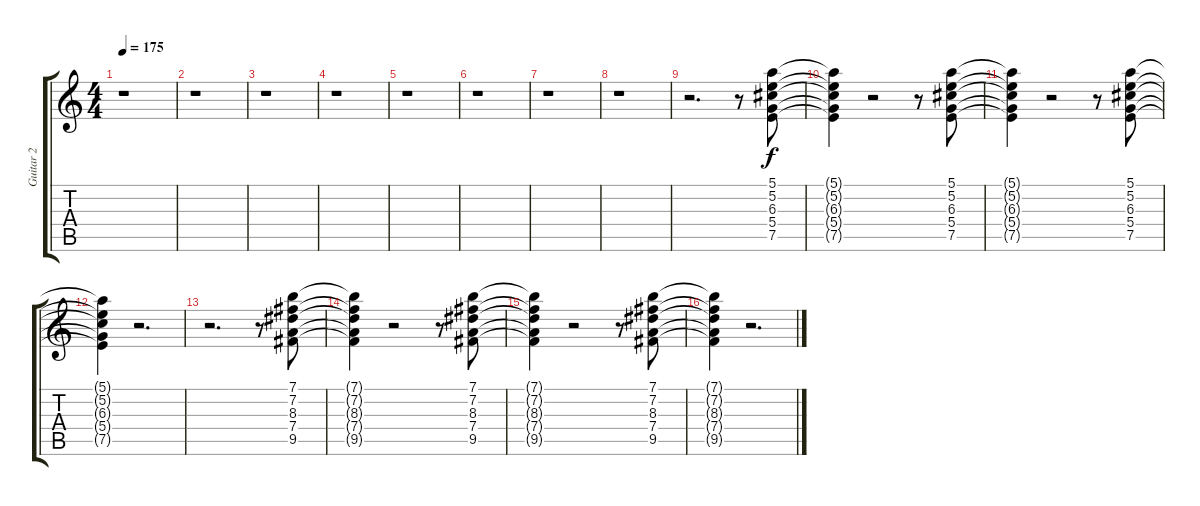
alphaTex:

\track ("Guitar 2" "Guitar 2") {instrument overdrivenguitar}
\staff {score tabs}
\tuning (E4 B3 G3 D3 A2 E2) {hide}
\ts (4 4)
\tempo 175
\clef g2
\ks c
r.1{dy f} |
r.1 |
r.1 |
r.1 |
r.1 |
r.1 |
r.1 |
r.1 |
r.2{d} r.8 (5.1 5.2 6.3 5.4 7.5).8 |
(5.1{t} 5.2{t} 6.3{t} 5.4{t} 7.5{t}).4 r.2 r.8 (5.1 5.2 6.3 5.4 7.5).8 |
(5.1{t} 5.2{t} 6.3{t} 5.4{t} 7.5{t}).4 r.2 r.8 (5.1 5.2 6.3 5.4 7.5).8 |
(5.1{t} 5.2{t} 6.3{t} 5.4{t} 7.5{t}).4 r.2{d} |
r.2{d} r.8 (7.1 7.2 8.3 7.4 9.5).8 |
(7.1{t} 7.2{t} 8.3{t} 7.4{t} 9.5{t}).4 r.2 r.8 (7.1 7.2 8.3 7.4 9.5).8 |
(7.1{t} 7.2{t} 8.3{t} 7.4{t} 9.5{t}).4 r.2 r.8 (7.1 7.2 8.3 7.4 9.5).8 |
(7.1{t} 7.2{t} 8.3{t} 7.4{t} 9.5{t}).4 r.2{d}
